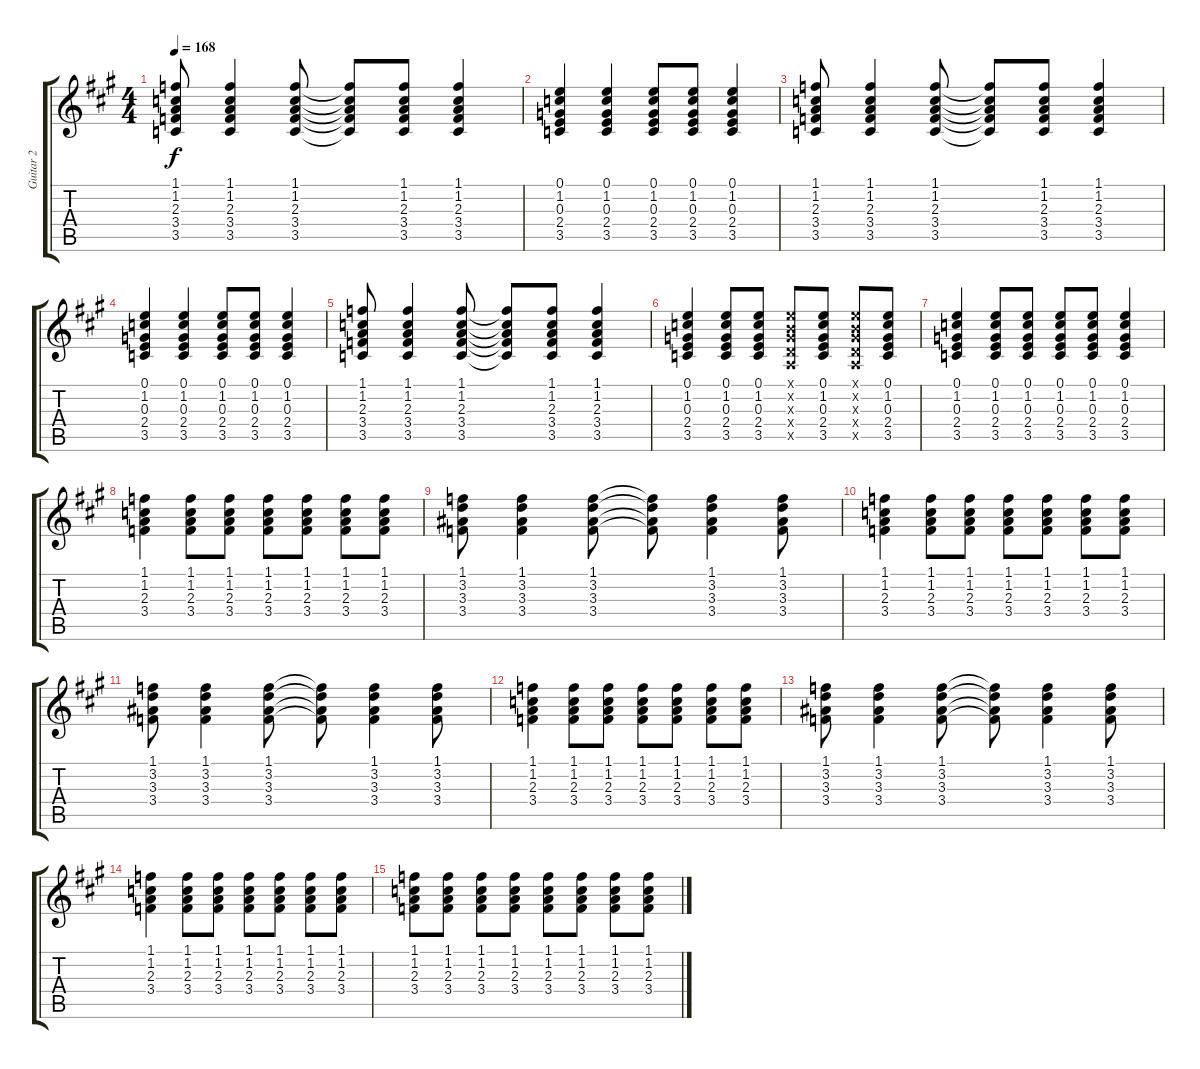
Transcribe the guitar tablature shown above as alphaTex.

\track ("Guitar 2" "Guitar 2") {instrument electricguitarclean}
\staff {score tabs}
\tuning (E4 B3 G3 D3 A2 E2) {hide}
\ts (4 4)
\tempo 168
\clef g2
\ks a
(1.1 1.2 2.3 3.4 3.5).8{dy f} (1.1 1.2 2.3 3.4 3.5).4 (1.1 1.2 2.3 3.4 3.5).8 (1.1{t} 1.2{t} 2.3{t} 3.4{t} 3.5{t}).8 (1.1 1.2 2.3 3.4 3.5).8 (1.1 1.2 2.3 3.4 3.5).4 |
(0.1 1.2 0.3 2.4 3.5).4 (0.1 1.2 0.3 2.4 3.5).4 (0.1 1.2 0.3 2.4 3.5).8 (0.1 1.2 0.3 2.4 3.5).8 (0.1 1.2 0.3 2.4 3.5).4 |
(1.1 1.2 2.3 3.4 3.5).8 (1.1 1.2 2.3 3.4 3.5).4 (1.1 1.2 2.3 3.4 3.5).8 (1.1{t} 1.2{t} 2.3{t} 3.4{t} 3.5{t}).8 (1.1 1.2 2.3 3.4 3.5).8 (1.1 1.2 2.3 3.4 3.5).4 |
(0.1 1.2 0.3 2.4 3.5).4 (0.1 1.2 0.3 2.4 3.5).4 (0.1 1.2 0.3 2.4 3.5).8 (0.1 1.2 0.3 2.4 3.5).8 (0.1 1.2 0.3 2.4 3.5).4 |
(1.1 1.2 2.3 3.4 3.5).8 (1.1 1.2 2.3 3.4 3.5).4 (1.1 1.2 2.3 3.4 3.5).8 (1.1{t} 1.2{t} 2.3{t} 3.4{t} 3.5{t}).8 (1.1 1.2 2.3 3.4 3.5).8 (1.1 1.2 2.3 3.4 3.5).4 |
(0.1 1.2 0.3 2.4 3.5).4 (0.1 1.2 0.3 2.4 3.5).8 (0.1 1.2 0.3 2.4 3.5).8 (0.1{x} 0.2{x} 0.3{x} 0.4{x} 0.5{x}).8 (0.1 1.2 0.3 2.4 3.5).8 (0.1{x} 0.2{x} 0.3{x} 0.4{x} 0.5{x}).8 (0.1 1.2 0.3 2.4 3.5).8 |
(0.1 1.2 0.3 2.4 3.5).4 (0.1 1.2 0.3 2.4 3.5).8 (0.1 1.2 0.3 2.4 3.5).8 (0.1 1.2 0.3 2.4 3.5).8 (0.1 1.2 0.3 2.4 3.5).8 (0.1 1.2 0.3 2.4 3.5).4 |
(1.1 1.2 2.3 3.4).4 (1.1 1.2 2.3 3.4).8 (1.1 1.2 2.3 3.4).8 (1.1 1.2 2.3 3.4).8 (1.1 1.2 2.3 3.4).8 (1.1 1.2 2.3 3.4).8 (1.1 1.2 2.3 3.4).8 |
(1.1 3.2 3.3 3.4).8 (1.1 3.2 3.3 3.4).4 (1.1 3.2 3.3 3.4).8 (1.1{t} 3.2{t} 3.3{t} 3.4{t}).8 (1.1 3.2 3.3 3.4).4 (1.1 3.2 3.3 3.4).8 |
(1.1 1.2 2.3 3.4).4 (1.1 1.2 2.3 3.4).8 (1.1 1.2 2.3 3.4).8 (1.1 1.2 2.3 3.4).8 (1.1 1.2 2.3 3.4).8 (1.1 1.2 2.3 3.4).8 (1.1 1.2 2.3 3.4).8 |
(1.1 3.2 3.3 3.4).8 (1.1 3.2 3.3 3.4).4 (1.1 3.2 3.3 3.4).8 (1.1{t} 3.2{t} 3.3{t} 3.4{t}).8 (1.1 3.2 3.3 3.4).4 (1.1 3.2 3.3 3.4).8 |
(1.1 1.2 2.3 3.4).4 (1.1 1.2 2.3 3.4).8 (1.1 1.2 2.3 3.4).8 (1.1 1.2 2.3 3.4).8 (1.1 1.2 2.3 3.4).8 (1.1 1.2 2.3 3.4).8 (1.1 1.2 2.3 3.4).8 |
(1.1 3.2 3.3 3.4).8 (1.1 3.2 3.3 3.4).4 (1.1 3.2 3.3 3.4).8 (1.1{t} 3.2{t} 3.3{t} 3.4{t}).8 (1.1 3.2 3.3 3.4).4 (1.1 3.2 3.3 3.4).8 |
(1.1 1.2 2.3 3.4).4 (1.1 1.2 2.3 3.4).8 (1.1 1.2 2.3 3.4).8 (1.1 1.2 2.3 3.4).8 (1.1 1.2 2.3 3.4).8 (1.1 1.2 2.3 3.4).8 (1.1 1.2 2.3 3.4).8 |
(1.1 1.2 2.3 3.4).8 (1.1 1.2 2.3 3.4).8 (1.1 1.2 2.3 3.4).8 (1.1 1.2 2.3 3.4).8 (1.1 1.2 2.3 3.4).8 (1.1 1.2 2.3 3.4).8 (1.1 1.2 2.3 3.4).8 (1.1 1.2 2.3 3.4).8
